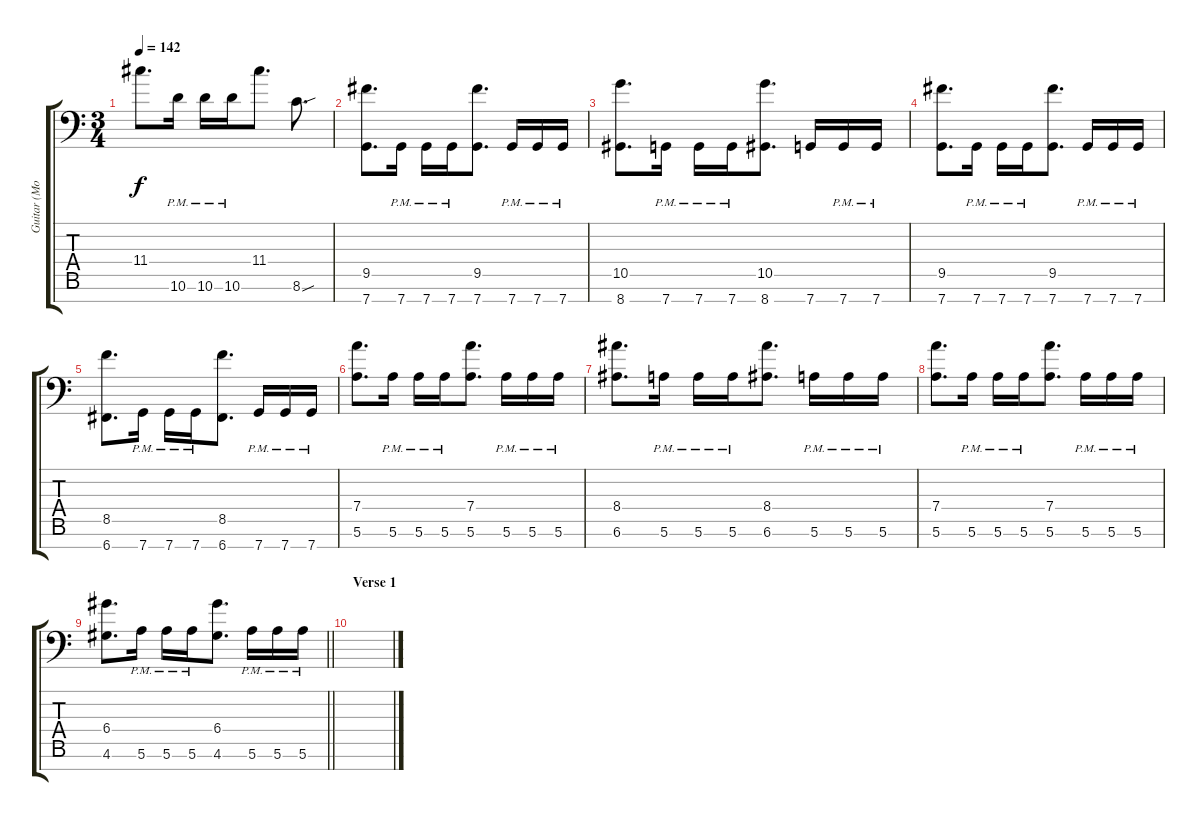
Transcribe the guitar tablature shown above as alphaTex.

\track ("Guitar (Moyses 3)" "Guitar (Mo") {instrument distortionguitar}
\staff {score tabs}
\tuning (E4 B3 G3 D3 A2 E2 C-1) {hide}
\ts (3 4)
\tempo 142
\clef f4
\ks c
11.4.8{d dy f} 10.6{pm}.16 10.6{pm}.16 10.6{pm}.16 11.4.8{d} 8.6{sou}.8{d} |
(9.5 7.7).8{d} 7.7{pm}.16 7.7{pm}.16 7.7{pm}.16 (9.5 7.7).8{d} 7.7{pm}.16 7.7{pm}.16 7.7{pm}.16 |
(10.5 8.7).8{d} 7.7{pm}.16 7.7{pm}.16 7.7{pm}.16 (10.5 8.7).8{d} 7.7.16 7.7{pm}.16 7.7{pm}.16 |
(9.5 7.7).8{d} 7.7{pm}.16 7.7{pm}.16 7.7{pm}.16 (9.5 7.7).8{d} 7.7{pm}.16 7.7{pm}.16 7.7{pm}.16 |
(8.5 6.7).8{d} 7.7{pm}.16 7.7{pm}.16 7.7{pm}.16 (8.5 6.7).8{d} 7.7{pm}.16 7.7{pm}.16 7.7{pm}.16 |
(7.4 5.6).8{d} 5.6{pm}.16 5.6{pm}.16 5.6{pm}.16 (7.4 5.6).8{d} 5.6{pm}.16 5.6{pm}.16 5.6{pm}.16 |
(8.4 6.6).8{d} 5.6{pm}.16 5.6{pm}.16 5.6{pm}.16 (8.4 6.6).8{d} 5.6{pm}.16 5.6{pm}.16 5.6{pm}.16 |
(7.4 5.6).8{d} 5.6{pm}.16 5.6{pm}.16 5.6{pm}.16 (7.4 5.6).8{d} 5.6{pm}.16 5.6{pm}.16 5.6{pm}.16 |
\barLineRight lightlight
(6.4 4.6).8{d} 5.6{pm}.16 5.6{pm}.16 5.6{pm}.16 (6.4 4.6).8{d} 5.6{pm}.16 5.6{pm}.16 5.6{pm}.16 |
\section ("" "Verse 1")
